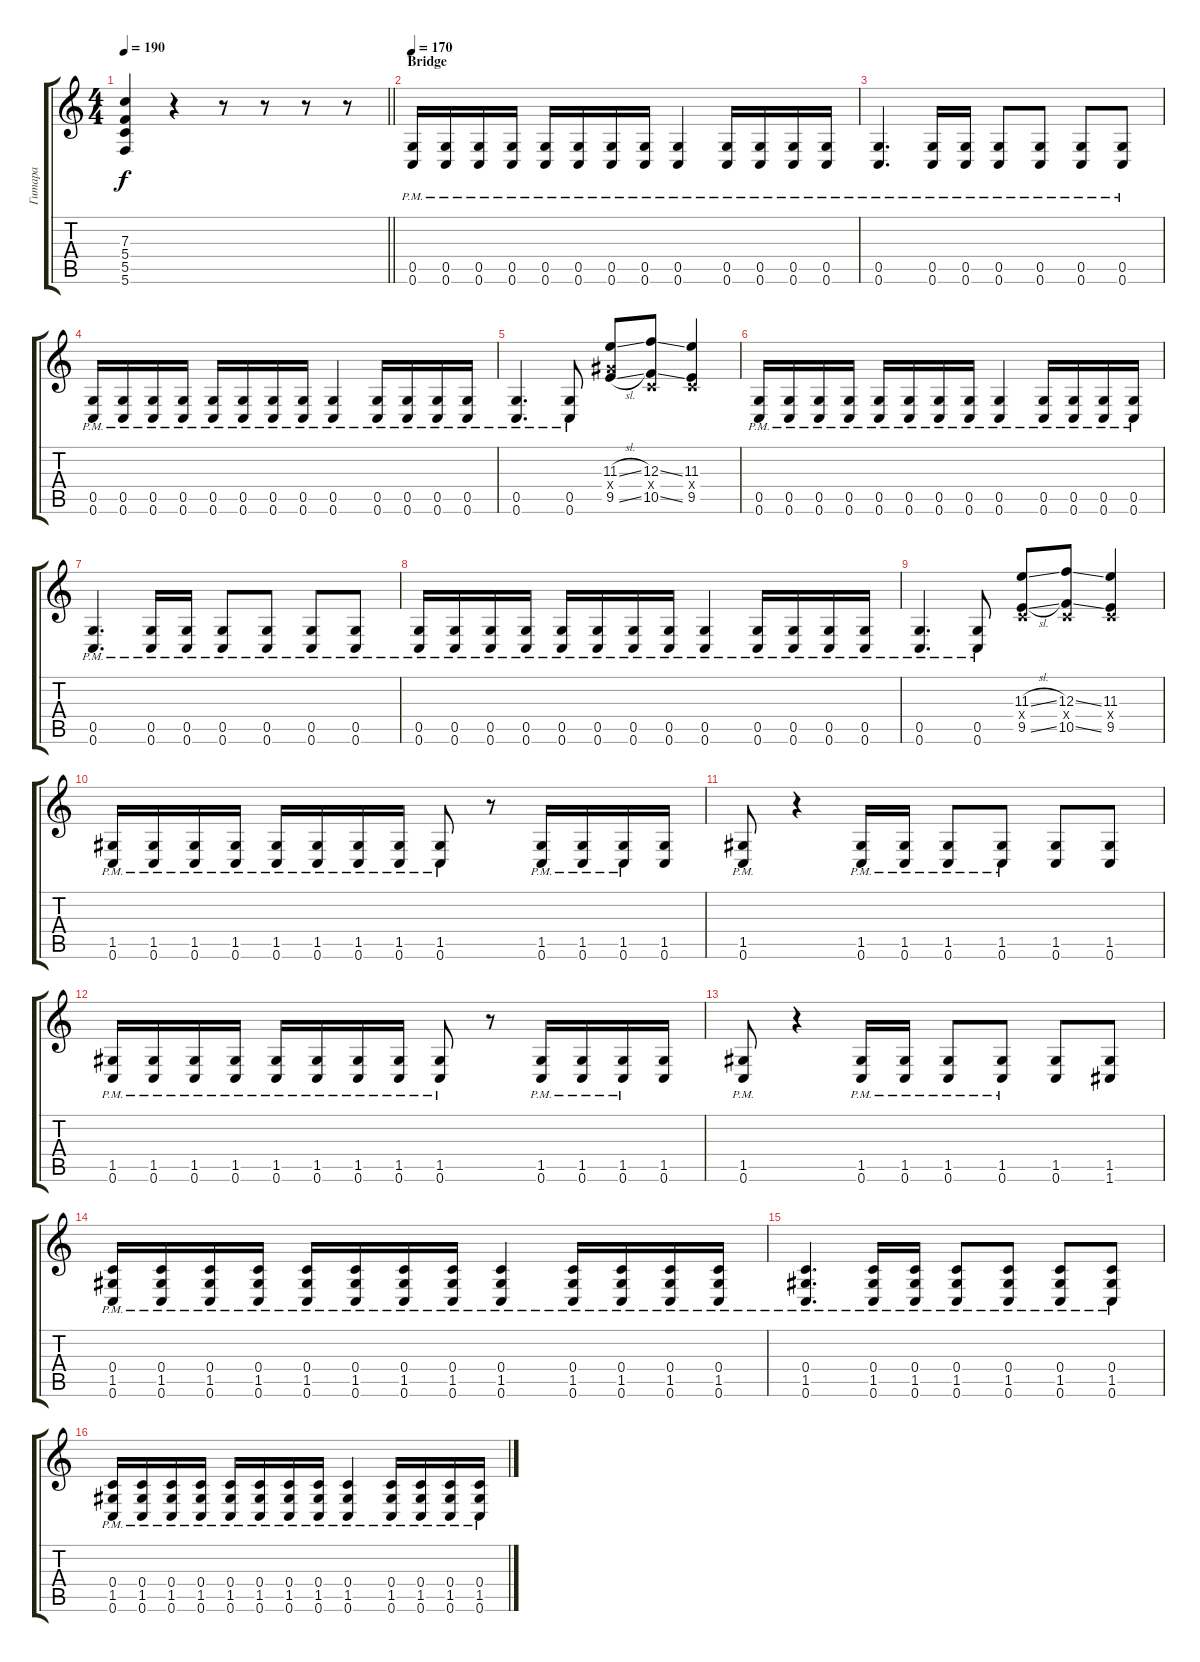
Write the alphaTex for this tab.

\track ("Гитара" "Гитара") {instrument distortionguitar}
\staff {score tabs}
\tuning (D4 A3 F3 C3 G2 C2) {hide}
\ts (4 4)
\tempo 190
\clef g2
\barLineRight lightlight
\ks c
(7.3 5.4 5.5 5.6).4{dy f} r.4 r.8 r.8 r.8 r.8 |
\section ("" "Bridge")
\tempo 170
(0.5{pm} 0.6{pm}).16 (0.5{pm} 0.6{pm}).16 (0.5{pm} 0.6{pm}).16 (0.5{pm} 0.6{pm}).16 (0.5{pm} 0.6{pm}).16 (0.5{pm} 0.6{pm}).16 (0.5{pm} 0.6{pm}).16 (0.5{pm} 0.6{pm}).16 (0.5{pm} 0.6{pm}).4 (0.5{pm} 0.6{pm}).16 (0.5{pm} 0.6{pm}).16 (0.5{pm} 0.6{pm}).16 (0.5{pm} 0.6{pm}).16 |
(0.5{pm} 0.6{pm}).4{d} (0.5{pm} 0.6{pm}).16 (0.5{pm} 0.6{pm}).16 (0.5{pm} 0.6{pm}).8 (0.5{pm} 0.6{pm}).8 (0.5{pm} 0.6{pm}).8 (0.5{pm} 0.6{pm}).8 |
(0.5{pm} 0.6{pm}).16 (0.5{pm} 0.6{pm}).16 (0.5{pm} 0.6{pm}).16 (0.5{pm} 0.6{pm}).16 (0.5{pm} 0.6{pm}).16 (0.5{pm} 0.6{pm}).16 (0.5{pm} 0.6{pm}).16 (0.5{pm} 0.6{pm}).16 (0.5{pm} 0.6{pm}).4 (0.5{pm} 0.6{pm}).16 (0.5{pm} 0.6{pm}).16 (0.5{pm} 0.6{pm}).16 (0.5{pm} 0.6{pm}).16 |
(0.5{pm} 0.6{pm}).4{d} (0.5{pm} 0.6{pm}).8 (11.3{sl} 8.4{x} 9.5{sl}).8 (12.3{ss} 0.4{x} 10.5{ss}).8 (11.3 0.4{x} 9.5).4 |
(0.5{pm} 0.6{pm}).16 (0.5{pm} 0.6{pm}).16 (0.5{pm} 0.6{pm}).16 (0.5{pm} 0.6{pm}).16 (0.5{pm} 0.6{pm}).16 (0.5{pm} 0.6{pm}).16 (0.5{pm} 0.6{pm}).16 (0.5{pm} 0.6{pm}).16 (0.5{pm} 0.6{pm}).4 (0.5{pm} 0.6{pm}).16 (0.5{pm} 0.6{pm}).16 (0.5{pm} 0.6{pm}).16 (0.5{pm} 0.6{pm}).16 |
(0.5{pm} 0.6{pm}).4{d} (0.5{pm} 0.6{pm}).16 (0.5{pm} 0.6{pm}).16 (0.5{pm} 0.6{pm}).8 (0.5{pm} 0.6{pm}).8 (0.5{pm} 0.6{pm}).8 (0.5{pm} 0.6{pm}).8 |
(0.5{pm} 0.6{pm}).16 (0.5{pm} 0.6{pm}).16 (0.5{pm} 0.6{pm}).16 (0.5{pm} 0.6{pm}).16 (0.5{pm} 0.6{pm}).16 (0.5{pm} 0.6{pm}).16 (0.5{pm} 0.6{pm}).16 (0.5{pm} 0.6{pm}).16 (0.5{pm} 0.6{pm}).4 (0.5{pm} 0.6{pm}).16 (0.5{pm} 0.6{pm}).16 (0.5{pm} 0.6{pm}).16 (0.5{pm} 0.6{pm}).16 |
(0.5{pm} 0.6{pm}).4{d} (0.5{pm} 0.6{pm}).8 (11.3{sl} 0.4{x} 9.5{sl}).8 (12.3{ss} 0.4{x} 10.5{ss}).8 (11.3 0.4{x} 9.5).4 |
(1.5 0.6{pm}).16 (1.5 0.6{pm}).16 (1.5 0.6{pm}).16 (1.5 0.6{pm}).16 (1.5 0.6{pm}).16 (1.5 0.6{pm}).16 (1.5 0.6{pm}).16 (1.5 0.6{pm}).16 (1.5 0.6{pm}).8 r.8 (1.5 0.6{pm}).16 (1.5 0.6{pm}).16 (1.5 0.6{pm}).16 (1.5 0.6).16 |
(1.5 0.6{pm}).8 r.4 (1.5 0.6{pm}).16 (1.5 0.6{pm}).16 (1.5 0.6{pm}).8 (1.5 0.6{pm}).8 (1.5 0.6).8 (1.5 0.6).8 |
(1.5 0.6{pm}).16 (1.5 0.6{pm}).16 (1.5 0.6{pm}).16 (1.5 0.6{pm}).16 (1.5 0.6{pm}).16 (1.5 0.6{pm}).16 (1.5 0.6{pm}).16 (1.5 0.6{pm}).16 (1.5 0.6{pm}).8 r.8 (1.5 0.6{pm}).16 (1.5 0.6{pm}).16 (1.5 0.6{pm}).16 (1.5 0.6).16 |
(1.5 0.6{pm}).8 r.4 (1.5 0.6{pm}).16 (1.5 0.6{pm}).16 (1.5 0.6{pm}).8 (1.5 0.6{pm}).8 (1.5 0.6).8 (1.5 1.6).8 |
(0.4 1.5{pm} 0.6{pm}).16 (0.4 1.5{pm} 0.6{pm}).16 (0.4 1.5{pm} 0.6{pm}).16 (0.4 1.5{pm} 0.6{pm}).16 (0.4 1.5{pm} 0.6{pm}).16 (0.4 1.5{pm} 0.6{pm}).16 (0.4 1.5{pm} 0.6{pm}).16 (0.4 1.5{pm} 0.6{pm}).16 (0.4 1.5{pm} 0.6{pm}).4 (0.4 1.5{pm} 0.6{pm}).16 (0.4 1.5{pm} 0.6{pm}).16 (0.4 1.5{pm} 0.6{pm}).16 (0.4 1.5{pm} 0.6{pm}).16 |
(0.4 1.5{pm} 0.6{pm}).4{d} (0.4 1.5{pm} 0.6{pm}).16 (0.4 1.5{pm} 0.6{pm}).16 (0.4 1.5{pm} 0.6{pm}).8 (0.4 1.5{pm} 0.6{pm}).8 (0.4 1.5{pm} 0.6{pm}).8 (0.4 1.5{pm} 0.6{pm}).8 |
(0.4 1.5{pm} 0.6{pm}).16 (0.4 1.5{pm} 0.6{pm}).16 (0.4 1.5{pm} 0.6{pm}).16 (0.4 1.5{pm} 0.6{pm}).16 (0.4 1.5{pm} 0.6{pm}).16 (0.4 1.5{pm} 0.6{pm}).16 (0.4 1.5{pm} 0.6{pm}).16 (0.4 1.5{pm} 0.6{pm}).16 (0.4 1.5{pm} 0.6{pm}).4 (0.4 1.5{pm} 0.6{pm}).16 (0.4 1.5{pm} 0.6{pm}).16 (0.4 1.5{pm} 0.6{pm}).16 (0.4 1.5{pm} 0.6{pm}).16
